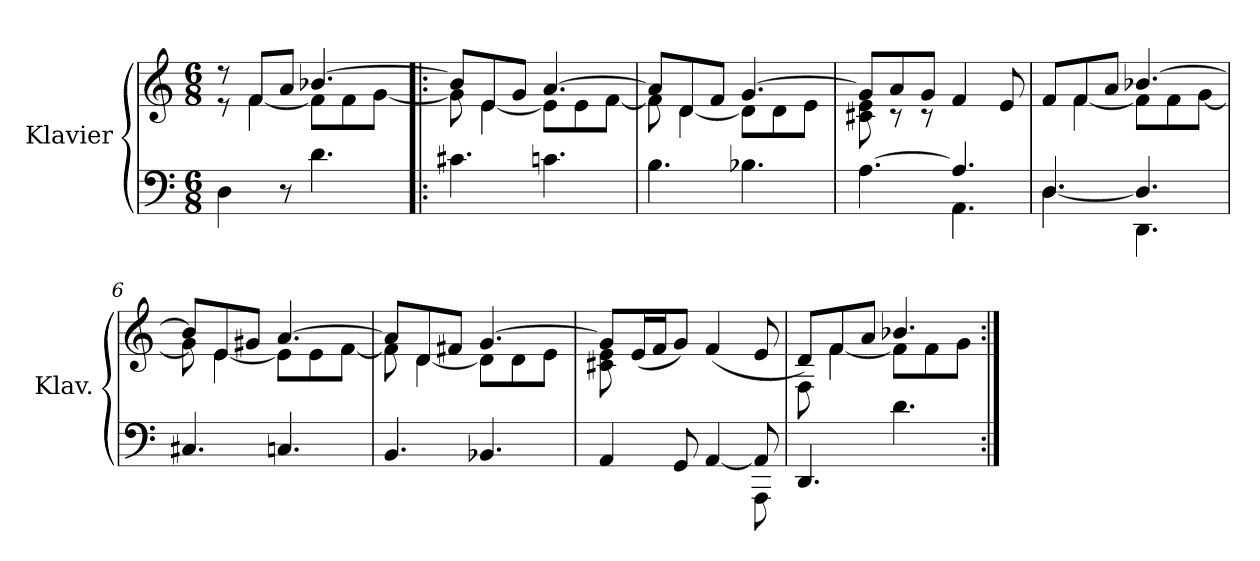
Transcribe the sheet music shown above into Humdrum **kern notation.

**kern	**kern
*part1	*part1
*staff2	*staff1
*I"Klavier	*
*I'Klav.	*
*clefF4	*clefG2
*k[]	*k[]
*M6/8	*M6/8
=1	=1
*	*^
4D\	8r	8r
.	8f/L	[4f\
8r	8a/J	.
4.d\	[4.b-X/	8f\L]
.	.	8f\
.	.	[8g\J
=2!|:	=2!|:	=2!|:
4.c#X\	8b-/L]	8g\]
.	8e/	[4e\
.	8g/J	.
4.cn\	[4.a/	8e\L]
.	.	8e\
.	.	[8f\J
=3	=3	=3
4.B\	8a/L]	8f\]
.	8d/	[4d\
.	8f/J	.
4.B-X\	[4.g/	8d\L]
.	.	8d\
.	.	8e\J
=4	=4	=4
*^	*	*
[4.A\	4.ryy	8g/L]	8c#X\ 8e\
.	.	8a/	8r
.	.	8g/J	8r
4.A/]	4.AA\	4f/	4ryy
.	.	8e/	8ryy
=5	=5	=5	=5
4.D/	[4.D\	8f/L	8ryy
.	.	8f/	[4f\
.	.	8a/J	.
4.D/]	4.DD\	[4.b-X/	8f\L]
.	.	.	8f\
.	.	.	[8g\J
*v	*v	*	*
!!LO:LB:g=z	!!
=6	=6	=6
4.C#X/	8b-/L]	8g\]
.	8e/	[4e\
.	8g#X/J	.
4.Cn/	[4.a/	8e\L]
.	.	8e\
.	.	[8f\J
=7	=7	=7
4.BB/	8a/L]	8f\]
.	8d/	[4d\
.	8f#X/J	.
4.BB-X/	[4.g/	8d\L]
.	.	8d\
.	.	8e\J
=8	=8	=8
*^	*	*
4AA/	8ryy	8g/L]	8c#X\ 8e\
*v	*v	*	*
.	(16e/L	8ryy
.	16f/J	.
8GG/	8g/J)	8ryy
[4AA/	(4f/	4ryy
*^	*	*
8AA/]	8AAA\	8e/	8ryy
*v	*v	*	*
=9	=9	=9
4.DD/	8d/L)	8F\
.	8f/	[4f\
.	8a/J	.
4.d\	4.b-X/	8f\L]
.	.	8f\
.	.	8g\J
*	*v	*v
=:|!	=:|!
*-	*-
